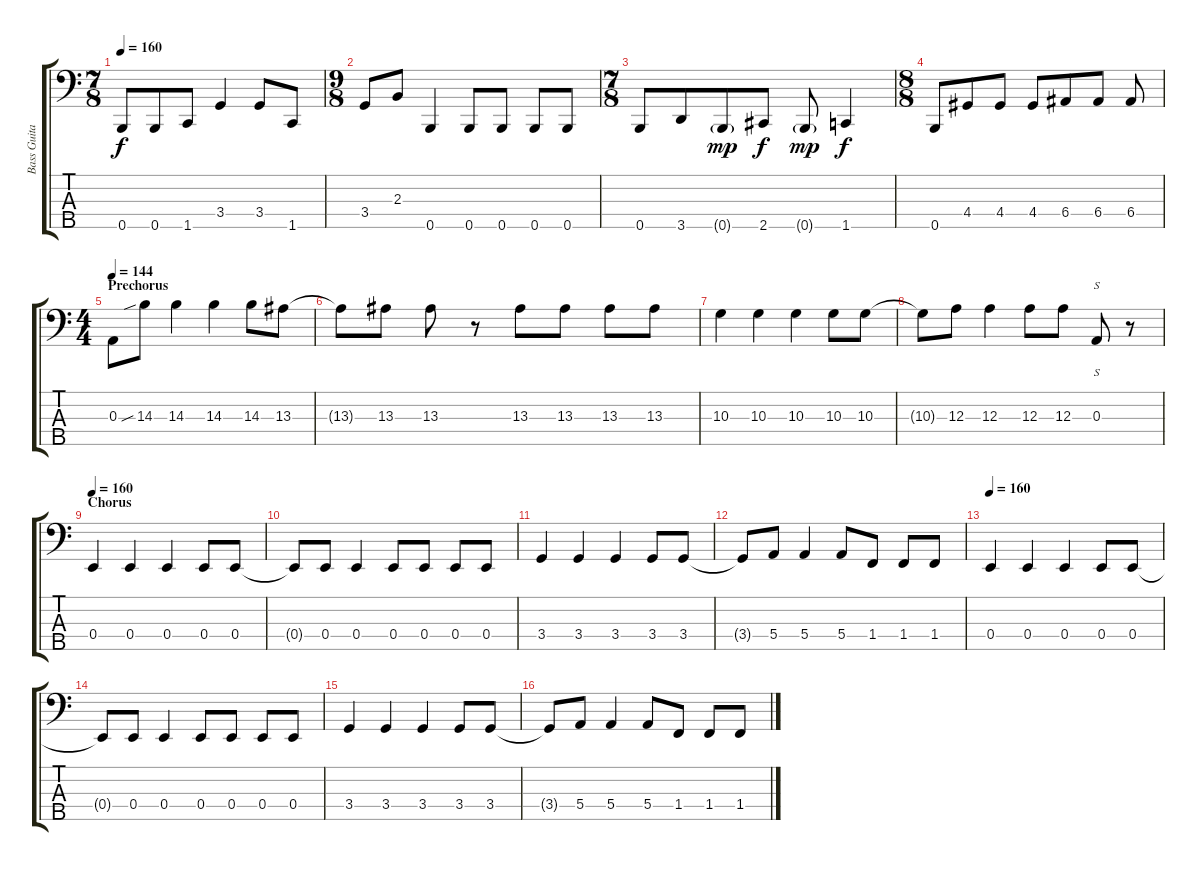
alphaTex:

\track ("Bass Guitar" "Bass Guita") {instrument electricbasspick}
\staff {score tabs}
\tuning (G2 D2 A1 E1 B0) {hide}
\ts (7 8)
\tempo 160
\clef f4
\ks c
0.5.8{dy f} 0.5.8 1.5.8 3.4.4 3.4.8 1.5.8 |
\ts (9 8)
3.4.8 2.3.8 0.5.4 0.5.8 0.5.8 0.5.8 0.5.8 |
\ts (7 8)
0.5.8 3.5.8 0.5{g}.8{dy mp} 2.5.8{dy f} 0.5{g}.8{dy mp} 1.5.4{dy f} |
\ts (8 8)
0.5.8 4.4.8 4.4.8 4.4.8 6.4.8 6.4.8 6.4.8 |
\ts (4 4)
\section ("" "Prechorus")
\tempo 144
0.3.8 14.3{sib}.8 14.3.4 14.3.4 14.3.8 13.3.8 |
13.3{t}.8 13.3.8 13.3.8 r.8 13.3.8 13.3.8 13.3.8 13.3.8 |
10.3.4 10.3.4 10.3.4 10.3.8 10.3.8 |
10.3{t}.8 12.3.8 12.3.4 12.3.8 12.3.8 0.3.8{s} r.8 |
\section ("" "Chorus")
\tempo 160
0.4.4 0.4.4 0.4.4 0.4.8 0.4.8 |
0.4{t}.8 0.4.8 0.4.4 0.4.8 0.4.8 0.4.8 0.4.8 |
3.4.4 3.4.4 3.4.4 3.4.8 3.4.8 |
3.4{t}.8 5.4.8 5.4.4 5.4.8 1.4.8 1.4.8 1.4.8 |
\tempo 160
0.4.4 0.4.4 0.4.4 0.4.8 0.4.8 |
0.4{t}.8 0.4.8 0.4.4 0.4.8 0.4.8 0.4.8 0.4.8 |
3.4.4 3.4.4 3.4.4 3.4.8 3.4.8 |
3.4{t}.8 5.4.8 5.4.4 5.4.8 1.4.8 1.4.8 1.4.8
